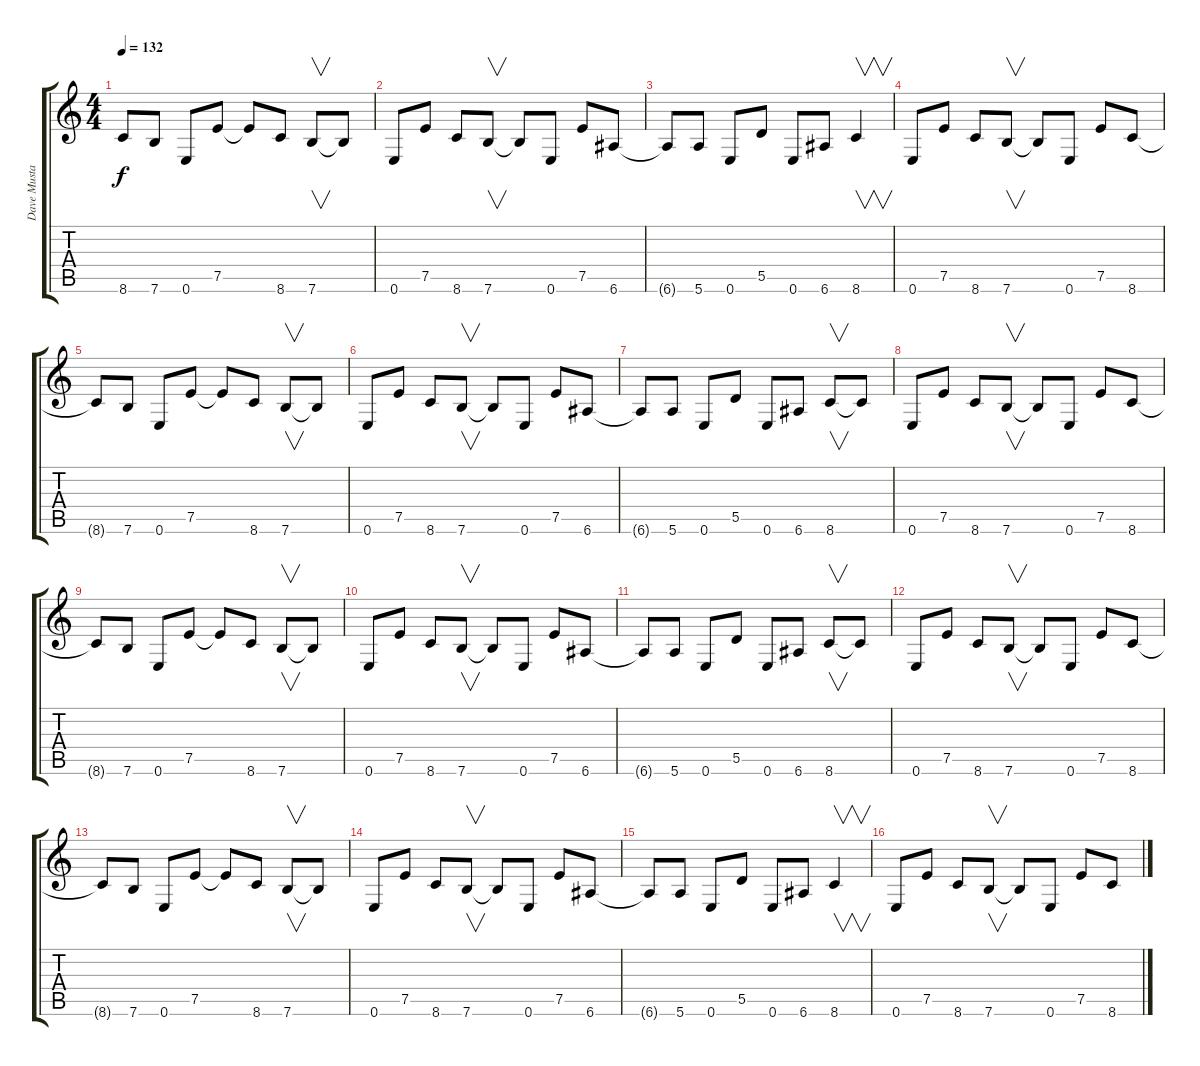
\track ("Dave Mustaine (Disto Gtr)" "Dave Musta") {instrument distortionguitar}
\staff {score tabs}
\tuning (E4 B3 G3 D3 A2 E2) {hide}
\ts (4 4)
\tempo 132
\clef g2
\ks c
8.6{t}.8{dy f} 7.6.8 0.6.8 7.5.8 7.5{t}.8 8.6.8 7.6.8{v} 7.6{t}.8 |
0.6.8 7.5.8 8.6.8 7.6.8{v} 7.6{t}.8 0.6.8 7.5.8 6.6.8 |
6.6{t}.8 5.6.8 0.6.8 5.5.8 0.6.8 6.6.8 8.6.4{v} |
0.6.8 7.5.8 8.6.8 7.6.8{v} 7.6{t}.8 0.6.8 7.5.8 8.6.8 |
8.6{t}.8 7.6.8 0.6.8 7.5.8 7.5{t}.8 8.6.8 7.6.8{v} 7.6{t}.8 |
0.6.8 7.5.8 8.6.8 7.6.8{v} 7.6{t}.8 0.6.8 7.5.8 6.6.8 |
6.6{t}.8 5.6.8 0.6.8 5.5.8 0.6.8 6.6.8 8.6.8{v} 8.6{t}.8 |
0.6.8 7.5.8 8.6.8 7.6.8{v} 7.6{t}.8 0.6.8 7.5.8 8.6.8 |
8.6{t}.8 7.6.8 0.6.8 7.5.8 7.5{t}.8 8.6.8 7.6.8{v} 7.6{t}.8 |
0.6.8 7.5.8 8.6.8 7.6.8{v} 7.6{t}.8 0.6.8 7.5.8 6.6.8 |
6.6{t}.8 5.6.8 0.6.8 5.5.8 0.6.8 6.6.8 8.6.8{v} 8.6{t}.8 |
0.6.8 7.5.8 8.6.8 7.6.8{v} 7.6{t}.8 0.6.8 7.5.8 8.6.8 |
8.6{t}.8 7.6.8 0.6.8 7.5.8 7.5{t}.8 8.6.8 7.6.8{v} 7.6{t}.8 |
0.6.8 7.5.8 8.6.8 7.6.8{v} 7.6{t}.8 0.6.8 7.5.8 6.6.8 |
6.6{t}.8 5.6.8 0.6.8 5.5.8 0.6.8 6.6.8 8.6.4{v} |
0.6.8 7.5.8 8.6.8 7.6.8{v} 7.6{t}.8 0.6.8 7.5.8 8.6.8
